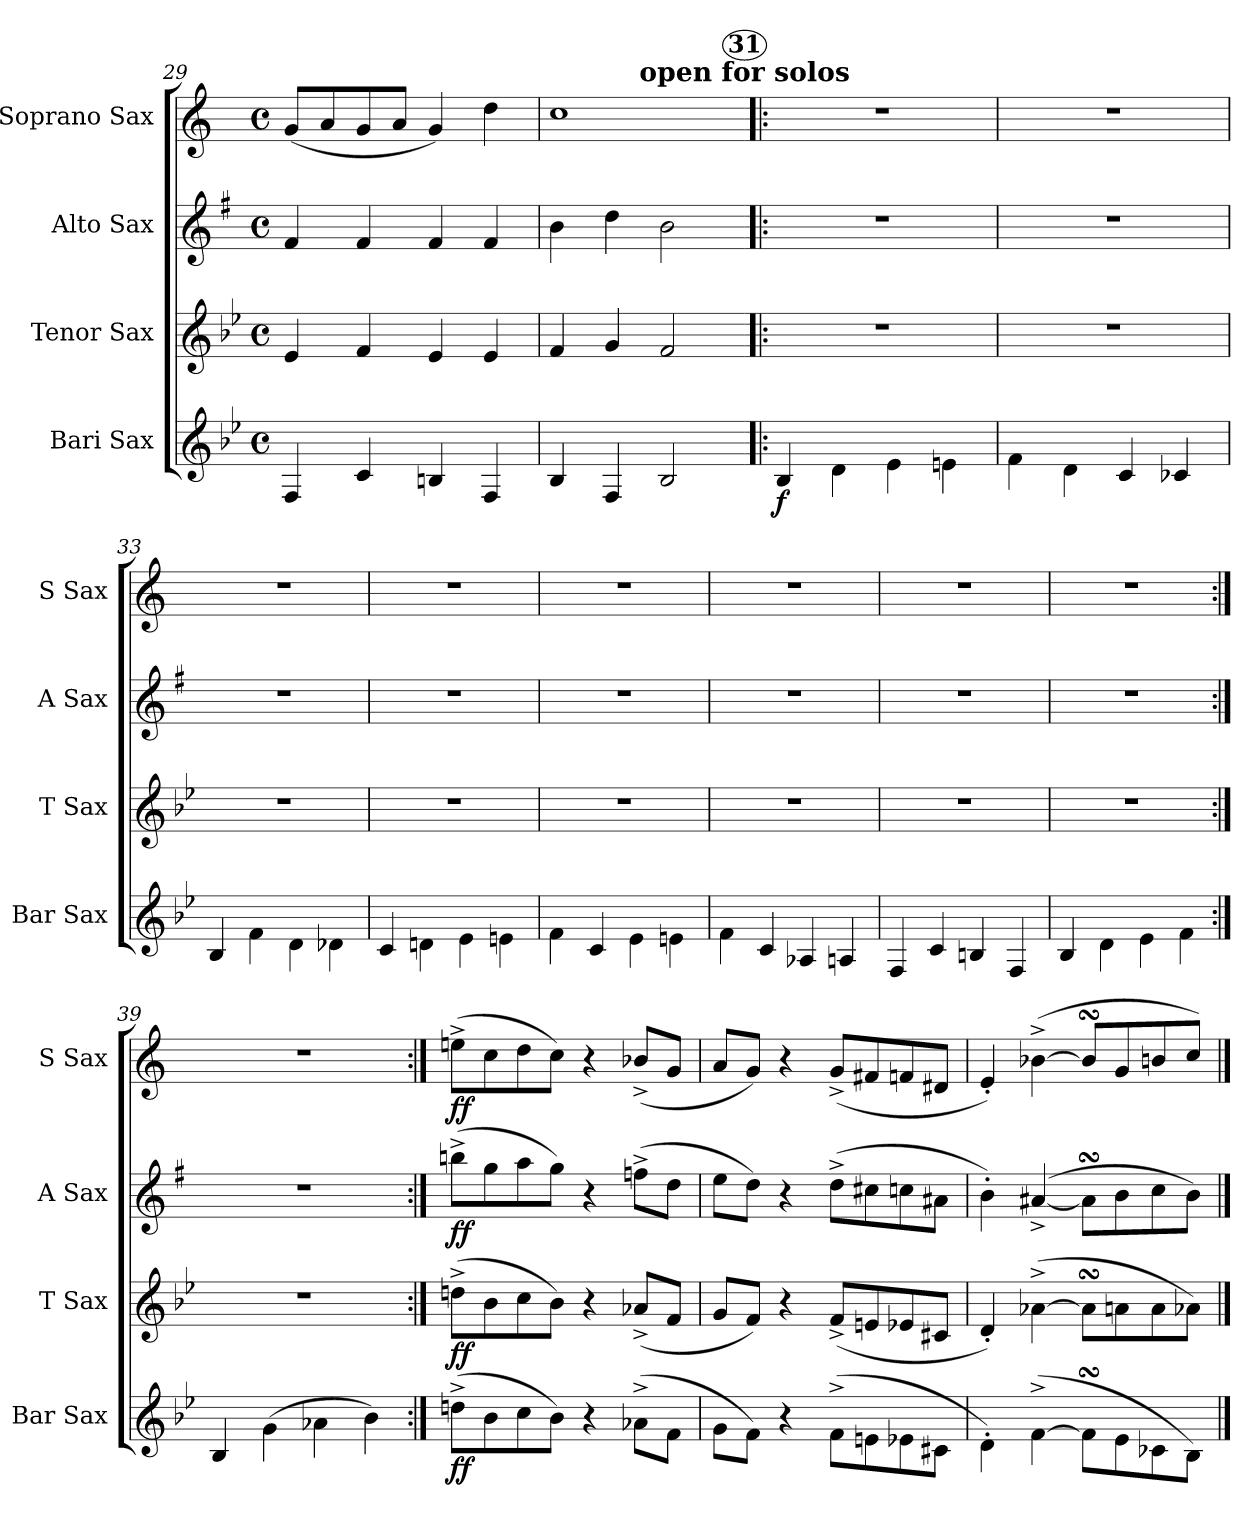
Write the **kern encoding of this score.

**kern	**dynam	**kern	**dynam	**kern	**dynam	**kern	**dynam
*part4	*part4	*part3	*part3	*part2	*part2	*part1	*part1
*staff4	*staff4	*staff3	*staff3	*staff2	*staff2	*staff1	*staff1
*I"Bari Sax	*	*I"Tenor Sax	*	*I"Alto Sax	*	*I"Soprano Sax	*
*I'Bar Sax	*	*I'T Sax	*	*I'A Sax	*	*I'S Sax	*
*clefG2	*	*clefG2	*	*clefG2	*	*clefG2	*
*ITrd12c21	*	*ITrd8c14	*	*ITrd5c9	*	*ITrd1c2	*
*k[b-e-]	*	*k[b-e-]	*	*k[b-e-]	*	*k[b-e-]	*
*B-:	*	*B-:	*	*B-:	*	*B-:	*
*M4/4	*	*M4/4	*	*M4/4	*	*M4/4	*
*met(c)	*	*met(c)	*	*met(c)	*	*met(c)	*
=29	=29	=29	=29	=29	=29	=29	=29
4FF</	.	4E-</	.	4A</	.	(<8f/L	.
.	.	.	.	.	.	8g/	.
4C</	.	4F</	.	4A</	.	8f/	.
.	.	.	.	.	.	8g/J	.
4BBn</	.	4E-</	.	4A</	.	4f</)	.
4FF</	.	4E-</	.	4A</	.	4cc>\	.
=30	=30	=30	=30	=30	=30	=30	=30
4BB-</	.	4F</	.	4d>\	.	1b-	.
4FF</	.	4G</	.	4f>\	.	.	.
2BB-/	.	2F/	.	2d\	.	.	.
!!LO:PB:g=z
!!LO:REH:place=s1:a:enc=none:t=open for solos
!!LO:REH:place=s1:a:enc=circle:fs=12:t=31
=31!|:	=31!|:	=31!|:	=31!|:	=31!|:	=31!|:	=31!|:	=31!|:
!	!LO:DY:b	!	!	!	!	!	!
4BB-/	f	1r	.	1r	.	1r	.
4D\	.	.	.	.	.	.	.
4E-\	.	.	.	.	.	.	.
4En\	.	.	.	.	.	.	.
=32	=32	=32	=32	=32	=32	=32	=32
4F\	.	1r	.	1r	.	1r	.
4D\	.	.	.	.	.	.	.
4C/	.	.	.	.	.	.	.
4C-X/	.	.	.	.	.	.	.
=33	=33	=33	=33	=33	=33	=33	=33
4BB-/	.	1r	.	1r	.	1r	.
4F\	.	.	.	.	.	.	.
4D\	.	.	.	.	.	.	.
4D-X\	.	.	.	.	.	.	.
=34	=34	=34	=34	=34	=34	=34	=34
4C/	.	1r	.	1r	.	1r	.
4Dn\	.	.	.	.	.	.	.
4E-\	.	.	.	.	.	.	.
4En\	.	.	.	.	.	.	.
=35	=35	=35	=35	=35	=35	=35	=35
4F\	.	1r	.	1r	.	1r	.
4C/	.	.	.	.	.	.	.
4E-i\	.	.	.	.	.	.	.
4En\	.	.	.	.	.	.	.
=36	=36	=36	=36	=36	=36	=36	=36
4F\	.	1r	.	1r	.	1r	.
4C/	.	.	.	.	.	.	.
4AA-X/	.	.	.	.	.	.	.
4AAn/	.	.	.	.	.	.	.
=37	=37	=37	=37	=37	=37	=37	=37
4FF/	.	1r	.	1r	.	1r	.
4C/	.	.	.	.	.	.	.
4BBn/	.	.	.	.	.	.	.
4FF/	.	.	.	.	.	.	.
=38	=38	=38	=38	=38	=38	=38	=38
4BB-/	.	1r	.	1r	.	1r	.
4D\	.	.	.	.	.	.	.
4E-\	.	.	.	.	.	.	.
4F\	.	.	.	.	.	.	.
=39:|!	=39:|!	=39:|!	=39:|!	=39:|!	=39:|!	=39:|!	=39:|!
4BB-/	.	1r	.	1r	.	1r	.
(>4G\	.	.	.	.	.	.	.
4A-X\	.	.	.	.	.	.	.
4B-\)	.	.	.	.	.	.	.
!!LO:LB:g=z
=40:|!	=40:|!	=40:|!	=40:|!	=40:|!	=40:|!	=40:|!	=40:|!
!	!LO:DY:b	!	!LO:DY:b	!	!LO:DY:b	!	!LO:DY:b
(>8dn^>\L	ff	(>8dn^>\L	ff	(>8ddn^>\L	ff	(>8ddn^>\L	ff
8B-\	.	8B-\	.	8b-\	.	8b-\	.
8c\	.	8c\	.	8cc\	.	8cc\	.
8B-\J)	.	8B-\J)	.	8b-\J)	.	8b-\J)	.
4r	.	4r	.	4r	.	4r	.
(>8A-X^>\L	.	(<8A-X^</L	.	(>8a-X^>\L	.	(<8a-X^</L	.
8F\J	.	8F/J	.	8f\J	.	8f/J	.
=41	=41	=41	=41	=41	=41	=41	=41
8G\L	.	8G/L	.	8g\L	.	8g/L	.
8F\J)	.	8F/J)	.	8f\J)	.	8f/J)	.
4r	.	4r	.	4r	.	4r	.
(>8F^>\L	.	(<8F^</L	.	(>8f^>\L	.	(<8f^</L	.
8En\	.	8En/	.	8en\	.	8en/	.
8E-X\	.	8E-X/	.	8e-X\	.	8e-X/	.
8C#X\J	.	8C#X/J	.	8c#X\J	.	8c#X/J	.
=42	=42	=42	=42	=42	=42	=42	=42
4D'>\)	.	4D'</)	.	4d'>\)	.	4d'</)	.
(>[4F^>\	.	(>[4A-X^>\	.	([4c#X^</	.	(>[4a-X^>\	.
8FsSSS\L]	.	8A-sSSs\L]	.	8c#sSsS\L]	.	8a-sSSs/L]	.
8E-\	.	8An\	.	8d\	.	8f/	.
8C-X\	.	8A\	.	8e-\	.	8an/	.
8BB-\J)	.	8A-X\J)	.	8d\J)	.	8b-/J)	.
==	==	==	==	==	==	==	==
*-	*-	*-	*-	*-	*-	*-	*-
